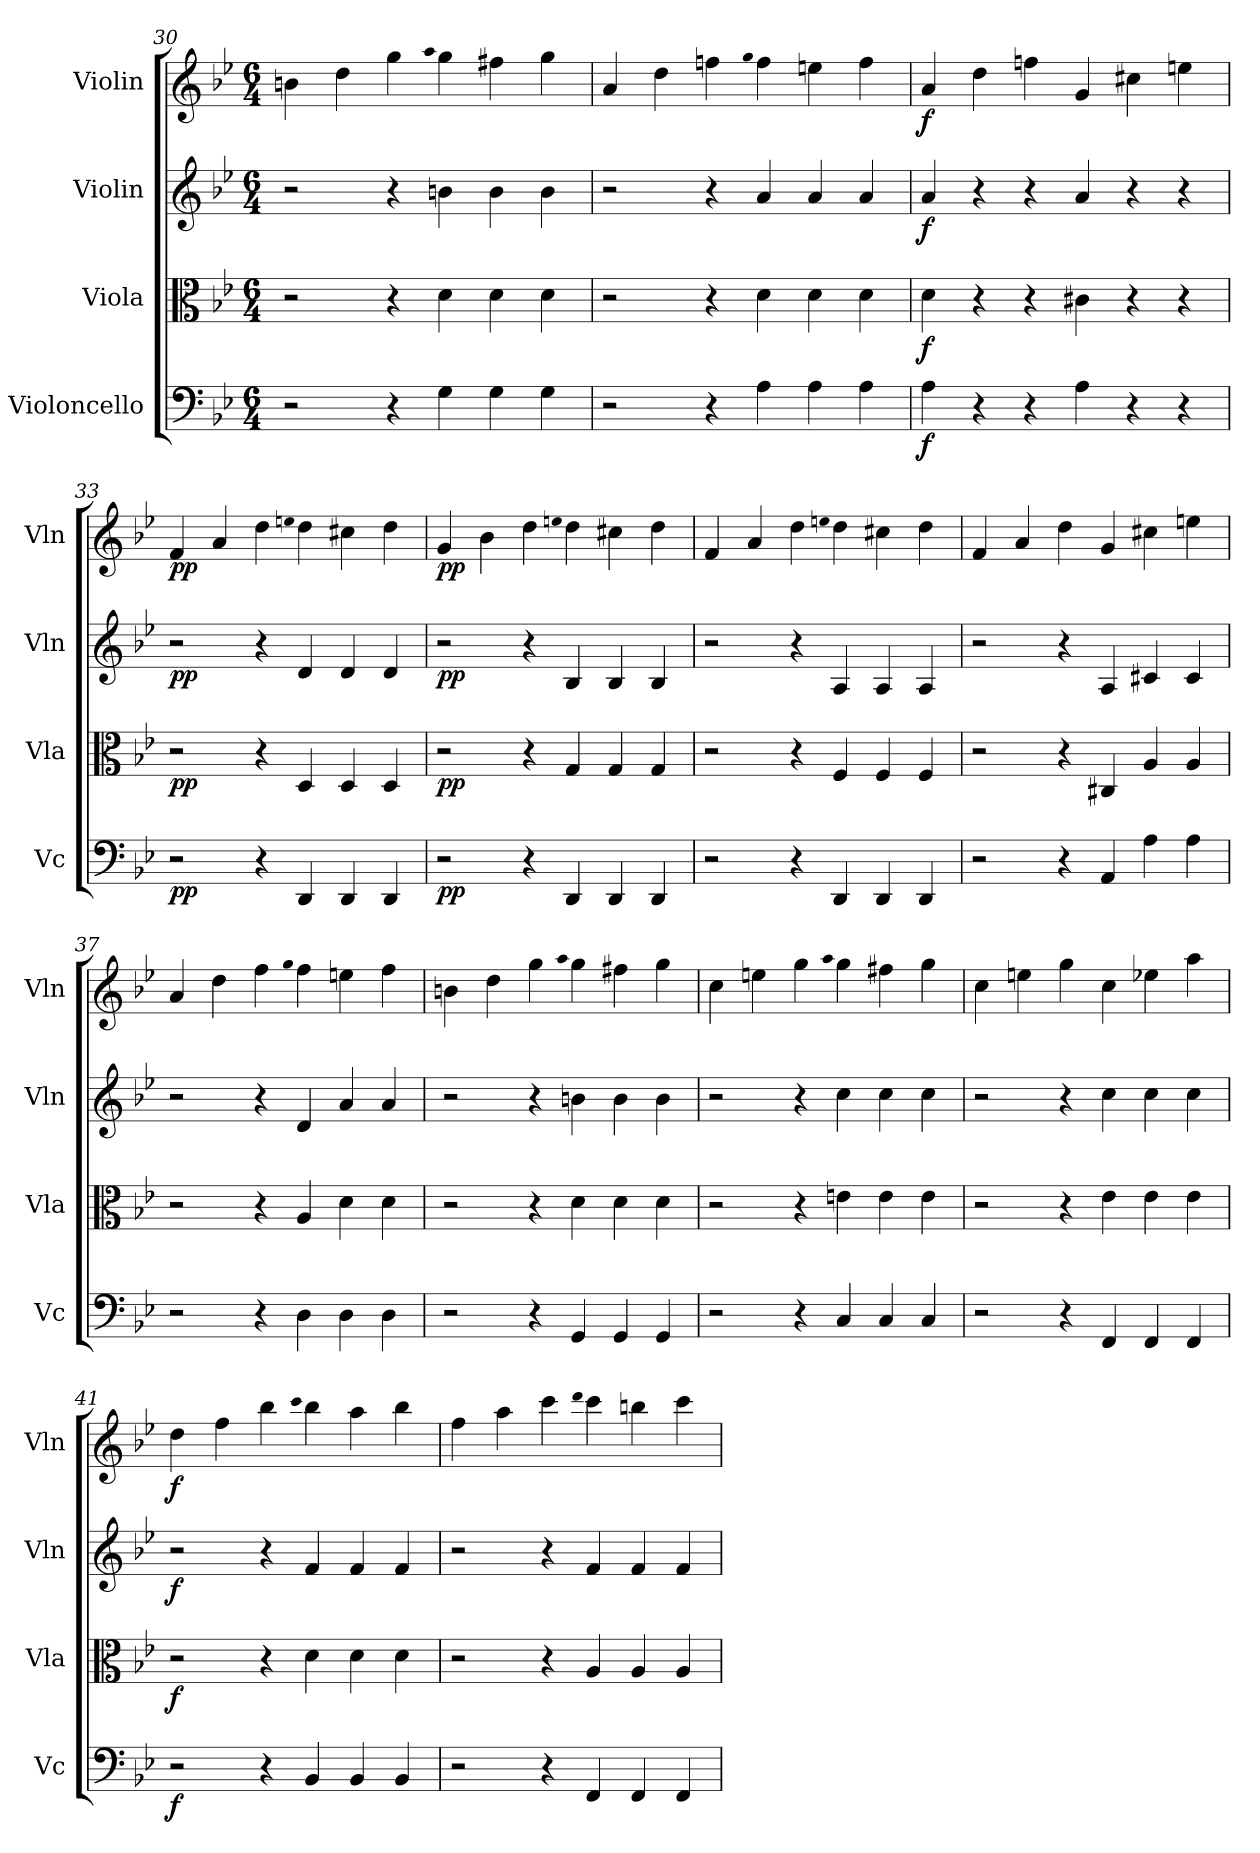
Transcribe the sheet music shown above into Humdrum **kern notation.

**kern	**dynam	**kern	**dynam	**kern	**dynam	**kern	**dynam
*part4	*part4	*part3	*part3	*part2	*part2	*part1	*part1
*staff4	*staff4	*staff3	*staff3	*staff2	*staff2	*staff1	*staff1
*I"Violoncello	*	*I"Viola	*	*I"Violin	*	*I"Violin	*
*I'Vc	*	*I'Vla	*	*I'Vln	*	*I'Vln	*
*clefF4	*	*clefC3	*	*clefG2	*	*clefG2	*
*k[b-e-]	*	*k[b-e-]	*	*k[b-e-]	*	*k[b-e-]	*
*M6/4	*	*M6/4	*	*M6/4	*	*M6/4	*
=30	=30	=30	=30	=30	=30	=30	=30
2r	.	2r	.	2r	.	4bn\	.
.	.	.	.	.	.	4dd\	.
4r	.	4r	.	4r	.	4gg\	.
.	.	.	.	.	.	qaa	.
4G\	.	4d\	.	4bn\	.	4gg\	.
4G\	.	4d\	.	4b\	.	4ff#X\	.
4G\	.	4d\	.	4b\	.	4gg\	.
=31	=31	=31	=31	=31	=31	=31	=31
2r	.	2r	.	2r	.	4a/	.
.	.	.	.	.	.	4dd\	.
4r	.	4r	.	4r	.	4ffn\	.
.	.	.	.	.	.	qgg	.
4A\	.	4d\	.	4a/	.	4ff\	.
4A\	.	4d\	.	4a/	.	4een\	.
4A\	.	4d\	.	4a/	.	4ff\	.
=32	=32	=32	=32	=32	=32	=32	=32
4A\	f	4d\	f	4a/	f	4a/	f
4r	.	4r	.	4r	.	4dd\	.
4r	.	4r	.	4r	.	4ffn\	.
4A\	.	4c#X\	.	4a/	.	4g/	.
4r	.	4r	.	4r	.	4cc#X\	.
4r	.	4r	.	4r	.	4een\	.
=33	=33	=33	=33	=33	=33	=33	=33
2r	pp	2r	pp	2r	pp	4f/	pp
.	.	.	.	.	.	4a/	.
4r	.	4r	.	4r	.	4dd\	.
.	.	.	.	.	.	qeen	.
4DD/	.	4D/	.	4d/	.	4dd\	.
4DD/	.	4D/	.	4d/	.	4cc#X\	.
4DD/	.	4D/	.	4d/	.	4dd\	.
=34	=34	=34	=34	=34	=34	=34	=34
2r	pp	2r	pp	2r	pp	4g/	pp
.	.	.	.	.	.	4b-\	.
4r	.	4r	.	4r	.	4dd\	.
.	.	.	.	.	.	qeen	.
4DD/	.	4G/	.	4B-/	.	4dd\	.
4DD/	.	4G/	.	4B-/	.	4cc#X\	.
4DD/	.	4G/	.	4B-/	.	4dd\	.
=35	=35	=35	=35	=35	=35	=35	=35
2r	.	2r	.	2r	.	4f/	.
.	.	.	.	.	.	4a/	.
4r	.	4r	.	4r	.	4dd\	.
.	.	.	.	.	.	qeen	.
4DD/	.	4F/	.	4A/	.	4dd\	.
4DD/	.	4F/	.	4A/	.	4cc#X\	.
4DD/	.	4F/	.	4A/	.	4dd\	.
=36	=36	=36	=36	=36	=36	=36	=36
2r	.	2r	.	2r	.	4f/	.
.	.	.	.	.	.	4a/	.
4r	.	4r	.	4r	.	4dd\	.
4AA/	.	4C#X/	.	4A/	.	4g/	.
4A\	.	4A/	.	4c#X/	.	4cc#X\	.
4A\	.	4A/	.	4c#/	.	4een\	.
=37	=37	=37	=37	=37	=37	=37	=37
2r	.	2r	.	2r	.	4a/	.
.	.	.	.	.	.	4dd\	.
4r	.	4r	.	4r	.	4ff\	.
.	.	.	.	.	.	qgg	.
4D\	.	4A/	.	4d/	.	4ff\	.
4D\	.	4d\	.	4a/	.	4een\	.
4D\	.	4d\	.	4a/	.	4ff\	.
=38	=38	=38	=38	=38	=38	=38	=38
2r	.	2r	.	2r	.	4bn\	.
.	.	.	.	.	.	4dd\	.
4r	.	4r	.	4r	.	4gg\	.
.	.	.	.	.	.	qaa	.
4GG/	.	4d\	.	4bn\	.	4gg\	.
4GG/	.	4d\	.	4b\	.	4ff#X\	.
4GG/	.	4d\	.	4b\	.	4gg\	.
=39	=39	=39	=39	=39	=39	=39	=39
2r	.	2r	.	2r	.	4cc\	.
.	.	.	.	.	.	4een\	.
4r	.	4r	.	4r	.	4gg\	.
.	.	.	.	.	.	qaa	.
4C/	.	4en\	.	4cc\	.	4gg\	.
4C/	.	4e\	.	4cc\	.	4ff#X\	.
4C/	.	4e\	.	4cc\	.	4gg\	.
=40	=40	=40	=40	=40	=40	=40	=40
2r	.	2r	.	2r	.	4cc\	.
.	.	.	.	.	.	4een\	.
4r	.	4r	.	4r	.	4gg\	.
4FF/	.	4e-\	.	4cc\	.	4cc\	.
4FF/	.	4e-\	.	4cc\	.	4ee-X\	.
4FF/	.	4e-\	.	4cc\	.	4aa\	.
=41	=41	=41	=41	=41	=41	=41	=41
2r	f	2r	f	2r	f	4dd\	f
.	.	.	.	.	.	4ff\	.
4r	.	4r	.	4r	.	4bb-\	.
.	.	.	.	.	.	qccc	.
4BB-/	.	4d\	.	4f/	.	4bb-\	.
4BB-/	.	4d\	.	4f/	.	4aa\	.
4BB-/	.	4d\	.	4f/	.	4bb-\	.
=42	=42	=42	=42	=42	=42	=42	=42
2r	.	2r	.	2r	.	4ff\	.
.	.	.	.	.	.	4aa\	.
4r	.	4r	.	4r	.	4ccc\	.
.	.	.	.	.	.	qddd	.
4FF/	.	4A/	.	4f/	.	4ccc\	.
4FF/	.	4A/	.	4f/	.	4bbn\	.
4FF/	.	4A/	.	4f/	.	4ccc\	.
=	=	=	=	=	=	=	=
*-	*-	*-	*-	*-	*-	*-	*-
